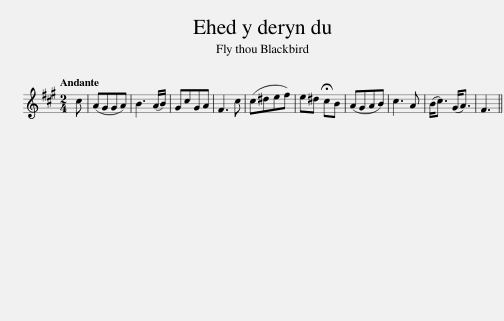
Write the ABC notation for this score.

X:1
L:1/8
Q:1/4=88
M:2/4
I:linebreak $
K:F#min
V:1 treble
V:1
 c | (AGGA) | B3 (A/B/) | GcGA | F3 c | %5
 (c^def) | e^d !fermata!cB | (AGAB) | c3 A | (B<c) (G<A) | %10
 F3 || %11
